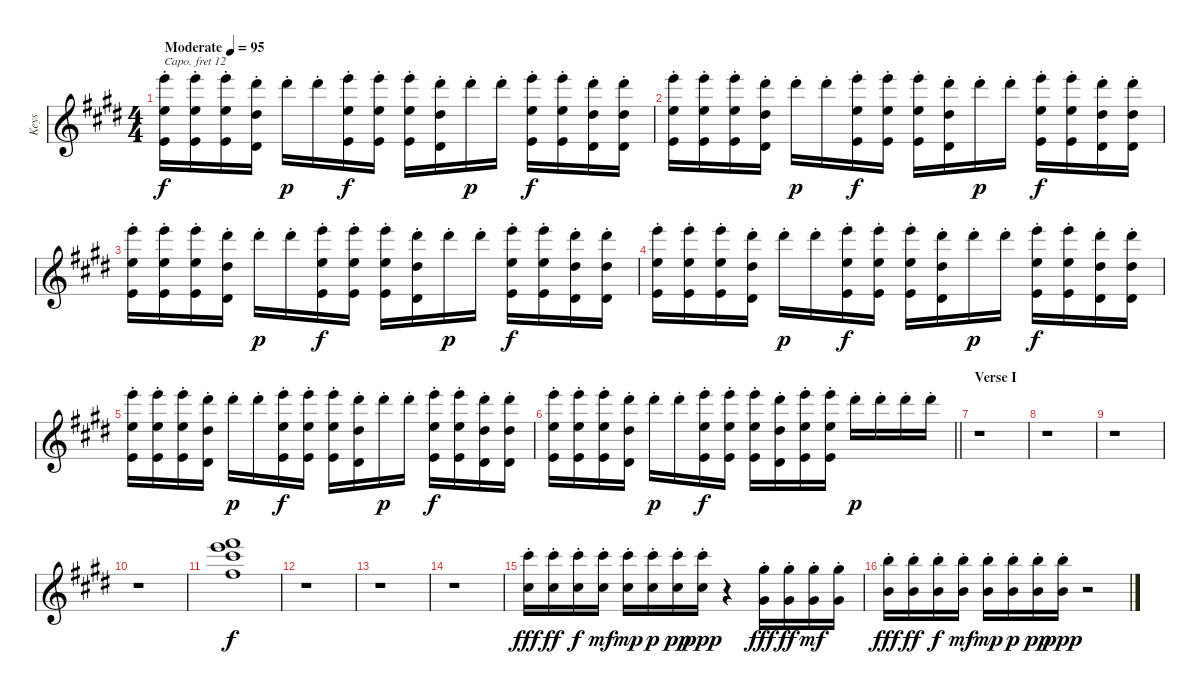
\track ("Keys" "Keys") {instrument lead1square}
\staff {score}
\capo 12
\tuning (Eb4 Bb3 Gb3 Db3 Ab2 Eb2) {hide}
\ts (4 4)
\tempo (95 "Moderate")
\clef g2
\ks e
(13.1{st} 10.3{st} 13.6{st}).16{dy f instrument lead1square} (13.1{st} 10.3{st} 13.6{st}).16 (13.1{st} 10.3{st} 13.6{st}).16 (12.1{st} 9.3{st} 12.6{st}).16 12.1{st}.16{dy p} 12.1{st}.16 (13.1{st} 10.3{st} 13.6{st}).16{dy f} (13.1{st} 10.3{st} 13.6{st}).16 (13.1{st} 10.3{st} 13.6{st}).16 (12.1{st} 9.3{st} 12.6{st}).16 12.1{st}.16{dy p} 12.1{st}.16 (13.1{st} 10.3{st} 13.6{st}).16{dy f} (13.1{st} 10.3{st} 13.6{st}).16 (12.1{st} 9.3{st} 12.6{st}).16 (12.1{st} 9.3{st} 12.6{st}).16 |
(13.1{st} 10.3{st} 13.6{st}).16 (13.1{st} 10.3{st} 13.6{st}).16 (13.1{st} 10.3{st} 13.6{st}).16 (12.1{st} 9.3{st} 12.6{st}).16 12.1{st}.16{dy p} 12.1{st}.16 (13.1{st} 10.3{st} 13.6{st}).16{dy f} (13.1{st} 10.3{st} 13.6{st}).16 (13.1{st} 10.3{st} 13.6{st}).16 (12.1{st} 9.3{st} 12.6{st}).16 12.1{st}.16{dy p} 12.1{st}.16 (13.1{st} 10.3{st} 13.6{st}).16{dy f} (13.1{st} 10.3{st} 13.6{st}).16 (12.1{st} 9.3{st} 12.6{st}).16 (12.1{st} 9.3{st} 12.6{st}).16 |
(13.1{st} 10.3{st} 13.6{st}).16 (13.1{st} 10.3{st} 13.6{st}).16 (13.1{st} 10.3{st} 13.6{st}).16 (12.1{st} 9.3{st} 12.6{st}).16 12.1{st}.16{dy p} 12.1{st}.16 (13.1{st} 10.3{st} 13.6{st}).16{dy f} (13.1{st} 10.3{st} 13.6{st}).16 (13.1{st} 10.3{st} 13.6{st}).16 (12.1{st} 9.3{st} 12.6{st}).16 12.1{st}.16{dy p} 12.1{st}.16 (13.1{st} 10.3{st} 13.6{st}).16{dy f} (13.1{st} 10.3{st} 13.6{st}).16 (12.1{st} 9.3{st} 12.6{st}).16 (12.1{st} 9.3{st} 12.6{st}).16 |
(13.1{st} 10.3{st} 13.6{st}).16 (13.1{st} 10.3{st} 13.6{st}).16 (13.1{st} 10.3{st} 13.6{st}).16 (12.1{st} 9.3{st} 12.6{st}).16 12.1{st}.16{dy p} 12.1{st}.16 (13.1{st} 10.3{st} 13.6{st}).16{dy f} (13.1{st} 10.3{st} 13.6{st}).16 (13.1{st} 10.3{st} 13.6{st}).16 (12.1{st} 9.3{st} 12.6{st}).16 12.1{st}.16{dy p} 12.1{st}.16 (13.1{st} 10.3{st} 13.6{st}).16{dy f} (13.1{st} 10.3{st} 13.6{st}).16 (12.1{st} 9.3{st} 12.6{st}).16 (12.1{st} 9.3{st} 12.6{st}).16 |
(13.1{st} 10.3{st} 13.6{st}).16 (13.1{st} 10.3{st} 13.6{st}).16 (13.1{st} 10.3{st} 13.6{st}).16 (12.1{st} 9.3{st} 12.6{st}).16 12.1{st}.16{dy p} 12.1{st}.16 (13.1{st} 10.3{st} 13.6{st}).16{dy f} (13.1{st} 10.3{st} 13.6{st}).16 (13.1{st} 10.3{st} 13.6{st}).16 (12.1{st} 9.3{st} 12.6{st}).16 12.1{st}.16{dy p} 12.1{st}.16 (13.1{st} 10.3{st} 13.6{st}).16{dy f} (13.1{st} 10.3{st} 13.6{st}).16 (12.1{st} 9.3{st} 12.6{st}).16 (12.1{st} 9.3{st} 12.6{st}).16 |
\barLineRight lightlight
(13.1{st} 10.3{st} 13.6{st}).16 (13.1{st} 10.3{st} 13.6{st}).16 (13.1{st} 10.3{st} 13.6{st}).16 (12.1{st} 9.3{st} 12.6{st}).16 12.1{st}.16{dy p} 12.1{st}.16 (13.1{st} 10.3{st} 13.6{st}).16{dy f} (13.1{st} 10.3{st} 13.6{st}).16 (13.1{st} 10.3{st} 13.6{st}).16 (12.1{st} 9.3{st} 12.6{st}).16 (13.1{st} 10.3{st} 13.6{st}).16 (13.1{st} 10.3{st} 13.6{st}).16 12.1{st}.16{dy p} 12.1{st}.16 12.1{st}.16 12.1{st}.16 |
\section ("" "Verse I")
r.1 |
r.1 |
r.1 |
r.1{instrument electricpiano1} |
(15.1 18.2 19.3 17.4).1{bd 240 dy f} |
r.1 |
r.1 |
r.1 |
(15.2{st} 12.4{st}).16{dy fff} (15.2{st} 12.4{st}).16{dy ff} (15.2{st} 12.4{st}).16{dy f} (15.2{st} 12.4{st}).16{dy mf} (15.2{st} 12.4{st}).16{dy mp} (15.2{st} 12.4{st}).16{dy p} (15.2{st} 12.4{st}).16{dy pp} (15.2{st} 12.4{st}).16{dy ppp} r.4 (14.3{st} 12.5{st}).16{dy fff} (14.3{st} 12.5{st}).16{dy ff} (14.3{st} 12.5{st}).16{dy mf} (14.3{st} 12.5{st}).16 |
(13.2{st} 10.4{st}).16{dy fff} (13.2{st} 10.4{st}).16{dy ff} (13.2{st} 10.4{st}).16{dy f} (13.2{st} 10.4{st}).16{dy mf} (13.2{st} 10.4{st}).16{dy mp} (13.2{st} 10.4{st}).16{dy p} (13.2{st} 10.4{st}).16{dy pp} (13.2{st} 10.4{st}).16{dy ppp} r.2
